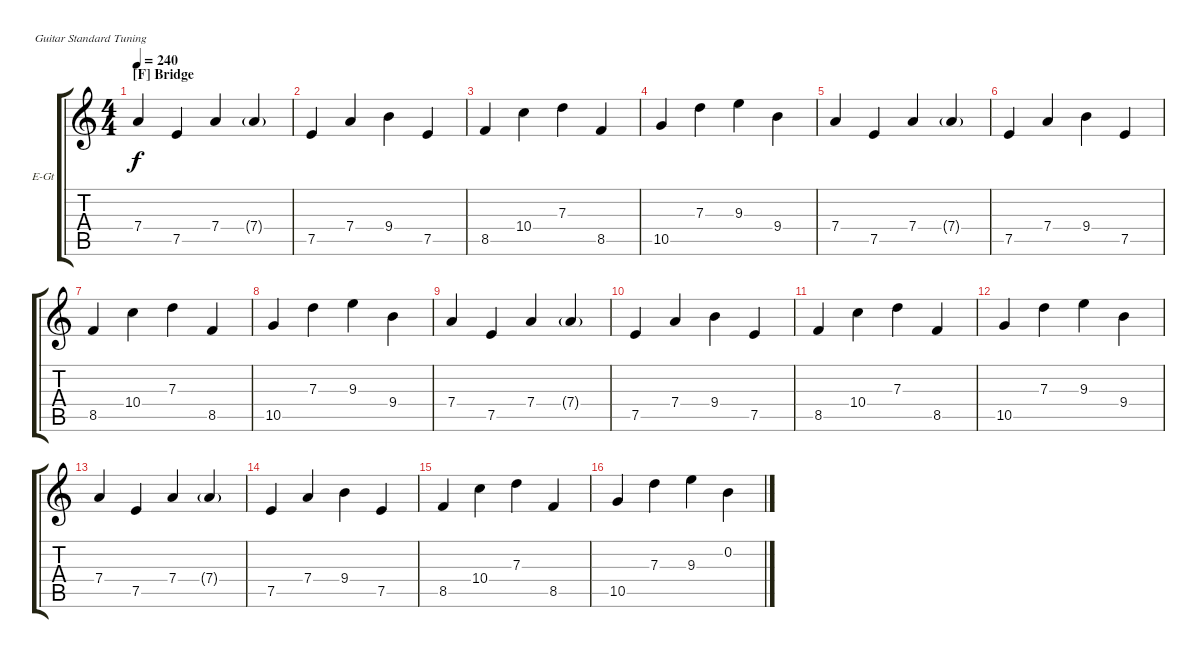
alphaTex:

\defaultSystemsLayout 4
\bracketExtendMode groupsimilarinstruments
\firstSystemTrackNameOrientation horizontal
\otherSystemsTrackNameOrientation horizontal
\track ("Lead" "E-Gt") {instrument distortionguitar}
\staff {score tabs}
\tuning (E4 B3 G3 D3 A2 E2)
\ts (4 4)
\section ("F" "Bridge")
\tempo 240
\clef g2
\ks c
7.4.4{dy f} 7.5.4 7.4.4 7.4{g}.4 |
7.5.4 7.4.4 9.4.4 7.5.4 |
8.5.4 10.4.4 7.3.4 8.5.4 |
10.5.4 7.3.4 9.3.4 9.4.4 |
7.4.4 7.5.4 7.4.4 7.4{g}.4 |
7.5.4 7.4.4 9.4.4 7.5.4 |
8.5.4 10.4.4 7.3.4 8.5.4 |
10.5.4 7.3.4 9.3.4 9.4.4 |
7.4.4 7.5.4 7.4.4 7.4{g}.4 |
7.5.4 7.4.4 9.4.4 7.5.4 |
8.5.4 10.4.4 7.3.4 8.5.4 |
10.5.4 7.3.4 9.3.4 9.4.4 |
7.4.4 7.5.4 7.4.4 7.4{g}.4 |
7.5.4 7.4.4 9.4.4 7.5.4 |
8.5.4 10.4.4 7.3.4 8.5.4 |
10.5.4 7.3.4 9.3.4 0.2.4
